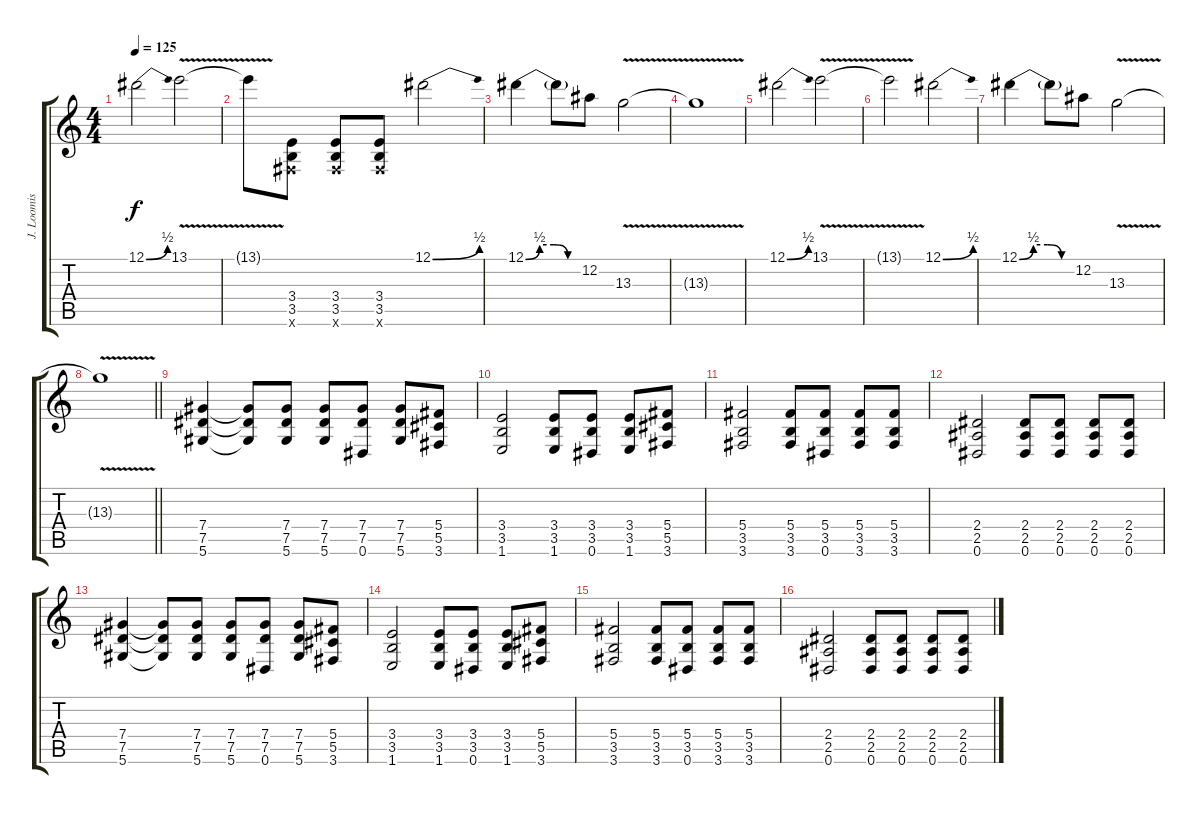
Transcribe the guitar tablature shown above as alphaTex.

\track ("J. Loomis (Rhythm)" "J. Loomis ") {instrument distortionguitar}
\staff {score tabs}
\tuning (Eb4 Bb3 Gb3 Db3 Ab2 Eb2) {hide}
\ts (4 4)
\section ("" "")
\tempo 125
\clef g2
\ks c
12.1{be (bend 0 0 60 2)}.2{dy f} 13.1{v}.2 |
13.1{t}.8 (3.4 3.5 3.6{x}).8 (3.4 3.5 3.6{x}).8 (3.4 3.5 3.6{x}).8 12.1{be (bend 0 0 60 2)}.2 |
12.1{be (custom 0 0 15 2 30 2 45 0 60 0)}.4 12.1{t}.8 12.2.8 13.3{v}.2 |
13.3{t}.1 |
12.1{be (bend 0 0 60 2)}.2 13.1{v}.2 |
13.1{t}.2 12.1{be (bend 0 0 60 2)}.2 |
12.1{be (custom 0 0 15 2 30 2 45 0 60 0)}.4 12.1{t}.8 12.2.8 13.3{v}.2 |
\barLineRight lightlight
13.3{t}.1 |
\section ("" "")
(7.4 7.5 5.6).4 (7.4{t} 7.5{t} 5.6{t}).8 (7.4 7.5 5.6).8 (7.4 7.5 5.6).8 (7.4 7.5 0.6).8 (7.4 7.5 5.6).8 (5.4 5.5 3.6).8 |
(3.4 3.5 1.6).2 (3.4 3.5 1.6).8 (3.4 3.5 0.6).8 (3.4 3.5 1.6).8 (5.4 5.5 3.6).8 |
(5.4 3.5 3.6).2 (5.4 3.5 3.6).8 (5.4 3.5 0.6).8 (5.4 3.5 3.6).8 (5.4 3.5 3.6).8 |
(2.4 2.5 0.6).2 (2.4 2.5 0.6).8 (2.4 2.5 0.6).8 (2.4 2.5 0.6).8 (2.4 2.5 0.6).8 |
(7.4 7.5 5.6).4 (7.4{t} 7.5{t} 5.6{t}).8 (7.4 7.5 5.6).8 (7.4 7.5 5.6).8 (7.4 7.5 0.6).8 (7.4 7.5 5.6).8 (5.4 5.5 3.6).8 |
(3.4 3.5 1.6).2 (3.4 3.5 1.6).8 (3.4 3.5 0.6).8 (3.4 3.5 1.6).8 (5.4 5.5 3.6).8 |
(5.4 3.5 3.6).2 (5.4 3.5 3.6).8 (5.4 3.5 0.6).8 (5.4 3.5 3.6).8 (5.4 3.5 3.6).8 |
(2.4 2.5 0.6).2 (2.4 2.5 0.6).8 (2.4 2.5 0.6).8 (2.4 2.5 0.6).8 (2.4 2.5 0.6).8
